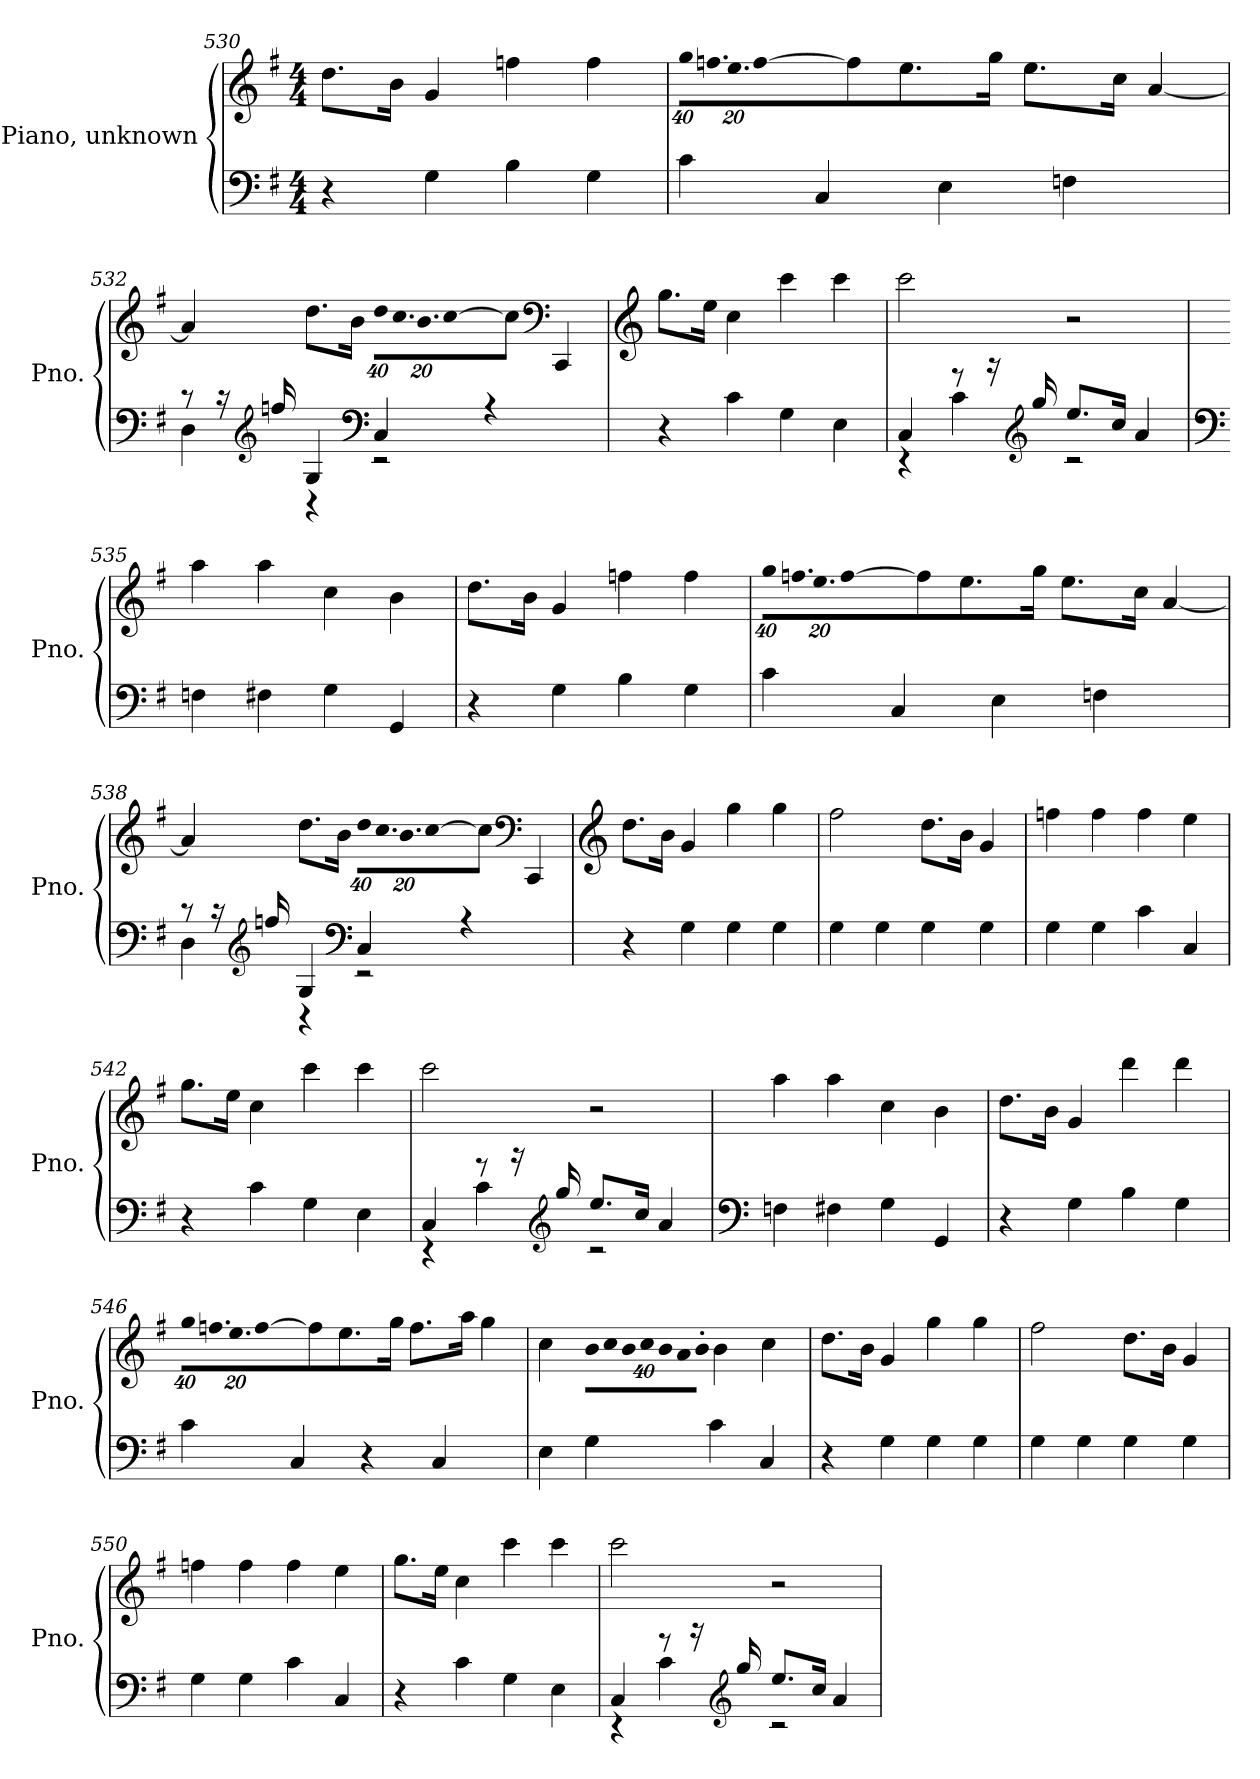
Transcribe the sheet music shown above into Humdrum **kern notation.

**kern	**kern
*part1	*part1
*staff2	*staff1
*I"Piano, unknown	*
*I'Pno.	*
*clefF4	*clefG2
*k[f#]	*k[f#]
*M4/4	*M4/4
=530	=530
4r	8.dd\L
.	16b\Jk
4G\	4g/
4B\	4ffn\
4G\	4ff\
=531	=531
*	*Xbrackettup
!	!LO:N:vis=32
4c\	640%23gg\LLL
!	!LO:N:vis=64.
.	640%17ffn\L
!	!LO:N:vis=64.
.	640%17ee\J
!	!LO:N:vis=32
.	[640%23ff\JJ
.	8ff\]
4C/	8.ee\
.	16gg\Jk
4E\	8.ee\L
.	16cc\Jk
4Fn\	[4a/
!!LO:LB:g=z
=532	=532
*^	*
8r	4D\	4a/]
16r	.	.
*clefG2	*	*
16ffn/	.	.
4G/	4r	8.dd\L
.	.	16b\Jk
*clefF4	*	*
!	!	!LO:N:vis=32
4C/	2r	640%23dd\LLL
!	!	!LO:N:vis=64.
.	.	640%17cc\L
!	!	!LO:N:vis=64.
.	.	640%17b\J
!	!	!LO:N:vis=32
.	.	[640%23cc\JJ
.	.	8cc\J]
*	*	*clefF4
4r	.	4CC/
*v	*v	*
=533	=533
*	*clefG2
4r	8.gg\L
.	16ee\Jk
4c\	4cc\
4G\	4ccc\
4E\	4ccc\
=534	=534
*^	*
4C/	4r	2ccc\
8r	4c\	.
16r	.	.
*clefG2	*	*
16gg/	.	.
8.ee/L	2r	2r
16cc/Jk	.	.
4a/	.	.
*v	*v	*
=535	=535
*clefF4	*
4Fn\	4aa\
4F#X\	4aa\
4G\	4cc\
4GG/	4b\
!!LO:LB:g=z
=536	=536
4r	8.dd\L
.	16b\Jk
4G\	4g/
4B\	4ffn\
4G\	4ff\
=537	=537
!	!LO:N:vis=32
4c\	640%23gg\LLL
!	!LO:N:vis=64.
.	640%17ffn\L
!	!LO:N:vis=64.
.	640%17ee\J
!	!LO:N:vis=32
.	[640%23ff\JJ
.	8ff\]
4C/	8.ee\
.	16gg\Jk
4E\	8.ee\L
.	16cc\Jk
4Fn\	[4a/
=538	=538
*^	*
8r	4D\	4a/]
16r	.	.
*clefG2	*	*
16ffn/	.	.
4G/	4r	8.dd\L
.	.	16b\Jk
*clefF4	*	*
!	!	!LO:N:vis=32
4C/	2r	640%23dd\LLL
!	!	!LO:N:vis=64.
.	.	640%17cc\L
!	!	!LO:N:vis=64.
.	.	640%17b\J
!	!	!LO:N:vis=32
.	.	[640%23cc\JJ
.	.	8cc\J]
*	*	*clefF4
4r	.	4CC/
*v	*v	*
=539	=539
*	*clefG2
4r	8.dd\L
.	16b\Jk
4G\	4g/
4G\	4gg\
4G\	4gg\
!!LO:LB:g=z
=540	=540
4G\	2ff#\
4G\	.
4G\	8.dd\L
.	16b\Jk
4G\	4g/
=541	=541
4G\	4ffn\
4G\	4ff\
4c\	4ff\
4C/	4ee\
=542	=542
4r	8.gg\L
.	16ee\Jk
4c\	4cc\
4G\	4ccc\
4E\	4ccc\
=543	=543
*^	*
4C/	4r	2ccc\
8r	4c\	.
16r	.	.
*clefG2	*	*
16gg/	.	.
8.ee/L	2r	2r
16cc/Jk	.	.
4a/	.	.
*v	*v	*
=544	=544
*clefF4	*
4Fn\	4aa\
4F#X\	4aa\
4G\	4cc\
4GG/	4b\
=545	=545
4r	8.dd\L
.	16b\Jk
4G\	4g/
4B\	4ddd\
4G\	4ddd\
!!LO:LB:g=z
=546	=546
!	!LO:N:vis=32
4c\	640%23gg\LLL
!	!LO:N:vis=64.
.	640%17ffn\L
!	!LO:N:vis=64.
.	640%17ee\J
!	!LO:N:vis=32
.	[640%23ff\JJ
.	8ff\]
4C/	8.ee\
.	16gg\Jk
4r	8.ff\L
.	16aa\Jk
4C/	4gg\
=547	=547
4E\	4cc\
!	!LO:N:vis=32
4G\	640%23b\LLL
!	!LO:N:vis=32
.	640%23cc\
!	!LO:N:vis=32
.	640%23b\
!	!LO:N:vis=32
.	640%23cc\
!	!LO:N:vis=32
.	640%23b\
!	!LO:N:vis=32
.	640%23a\
!	!LO:N:vis=32
.	640%23b'\JJJ
4c\	.
.	4b\
4C/	.
.	4cc\
640ryy	.
=548	=548
4r	8.dd\L
.	16b\Jk
4G\	4g/
4G\	4gg\
4G\	4gg\
=549	=549
4G\	2ff#\
4G\	.
4G\	8.dd\L
.	16b\Jk
4G\	4g/
=550	=550
4G\	4ffn\
4G\	4ff\
4c\	4ff\
4C/	4ee\
!!LO:LB:g=z
=551	=551
4r	8.gg\L
.	16ee\Jk
4c\	4cc\
4G\	4ccc\
4E\	4ccc\
=552	=552
*^	*
4C/	4r	2ccc\
8r	4c\	.
16r	.	.
*clefG2	*	*
16gg/	.	.
8.ee/L	2r	2r
16cc/Jk	.	.
4a/	.	.
*v	*v	*
=	=
*-	*-
